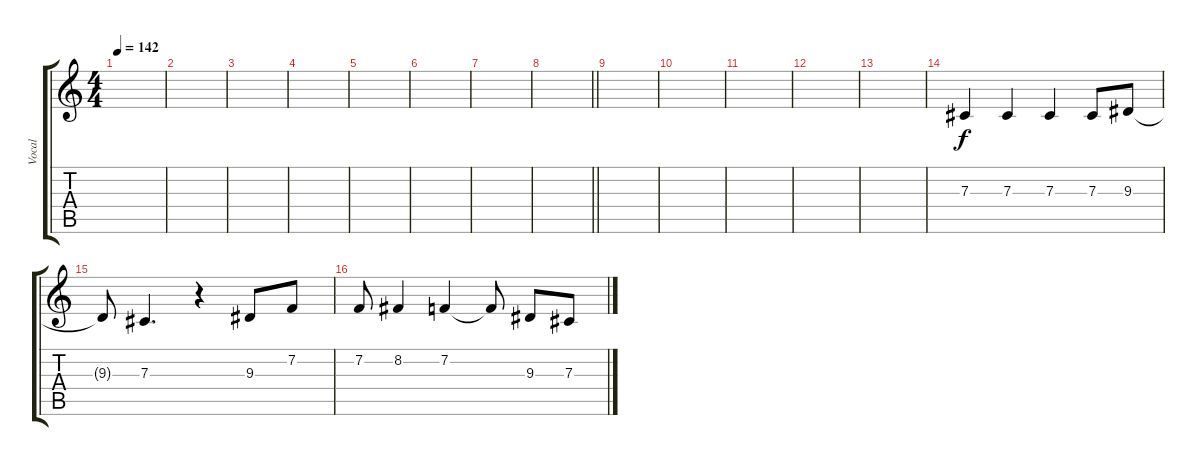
\track ("Vocal" "Vocal") {instrument clarinet}
\staff {score tabs}
\tuning (Eb4 Bb3 Gb3 Db3 Ab2 Eb2) {hide}
\ts (4 4)
\tempo 142
\clef g2
\ks c
|
|
|
|
|
|
|
\barLineRight lightlight
|
|
|
|
|
|
7.3.4 7.3.4 7.3.4 7.3.8 9.3.8 |
9.3{t}.8 7.3.4{d} r.4 9.3.8 7.2.8 |
7.2.8 8.2.4 7.2.4 7.2{t}.8 9.3.8 7.3.8
